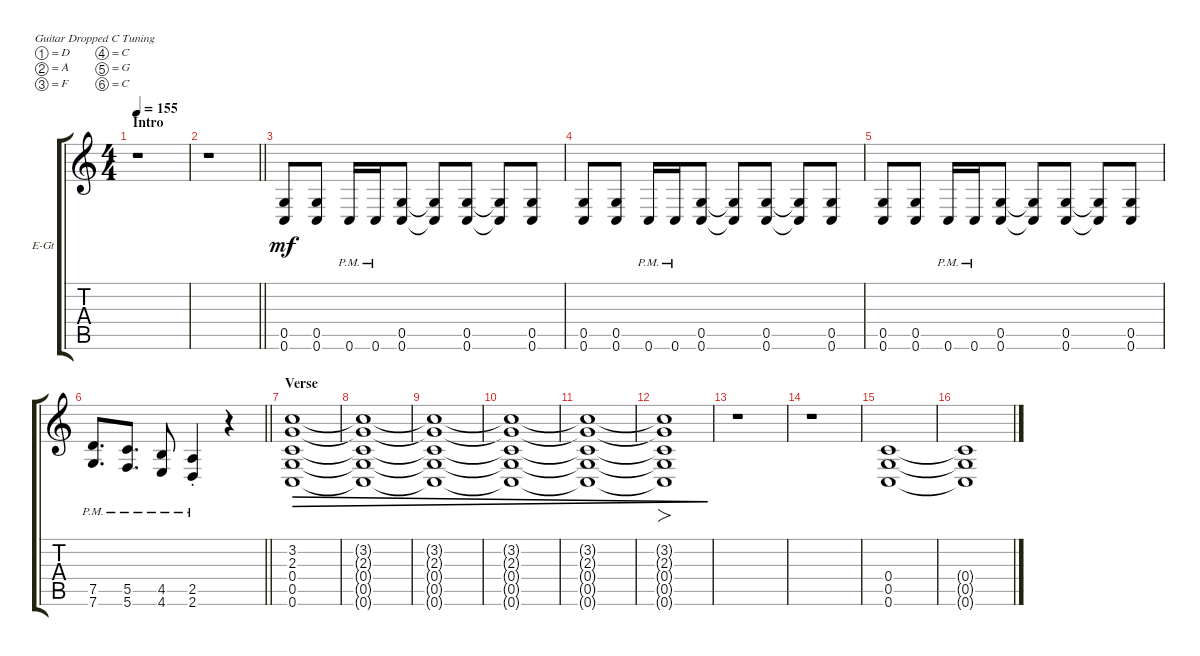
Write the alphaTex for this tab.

\defaultSystemsLayout 4
\bracketExtendMode groupsimilarinstruments
\firstSystemTrackNameOrientation horizontal
\otherSystemsTrackNameOrientation horizontal
\track ("Guitar 2" "E-Gt") {instrument overdrivenguitar}
\staff {score tabs}
\tuning (D4 A3 F3 C3 G2 C2)
\ts (4 4)
\section ("" "Intro")
\tempo 155
\clef g2
\ks c
r.1{dy mf instrument overdrivenguitar} |
\barLineRight lightlight
r.1 |
(0.6 0.5).8 (0.6 0.5).8 0.6{pm}.16 0.6{pm}.16 (0.6 0.5).8 (0.6{t} 0.5{t}).8 (0.6 0.5).8 (0.6{t} 0.5{t}).8 (0.6 0.5).8 |
(0.6 0.5).8 (0.6 0.5).8 0.6{pm}.16 0.6{pm}.16 (0.6 0.5).8 (0.6{t} 0.5{t}).8 (0.6 0.5).8 (0.6{t} 0.5{t}).8 (0.6 0.5).8 |
(0.6 0.5).8 (0.6 0.5).8 0.6{pm}.16 0.6{pm}.16 (0.6 0.5).8 (0.6{t} 0.5{t}).8 (0.6 0.5).8 (0.6{t} 0.5{t}).8 (0.6 0.5).8 |
\barLineRight lightlight
(7.6{pm} 7.5{pm}).8{d} (5.6{pm} 5.5{pm}).8{d} (4.6{pm} 4.5{pm}).8 (2.6{pm st} 2.5{pm st}).4 r.4 |
\section ("" "Verse")
(0.6 0.5 0.4 2.3 3.2).1{dec} |
(0.6{t} 0.5{t} 0.4{t} 2.3{t} 3.2{t}).1{dec} |
(0.6{t} 0.5{t} 0.4{t} 2.3{t} 3.2{t}).1{dec} |
(0.6{t} 0.5{t} 0.4{t} 2.3{t} 3.2{t}).1{dec} |
(0.6{t} 0.5{t} 0.4{t} 2.3{t} 3.2{t}).1{dec} |
(0.6{t} 0.5{t} 0.4{t} 2.3{t} 3.2{t}).1{fo dec} |
r.1 |
r.1 |
(0.6 0.5 0.4).1 |
(0.6{t} 0.5{t} 0.4{t}).1
